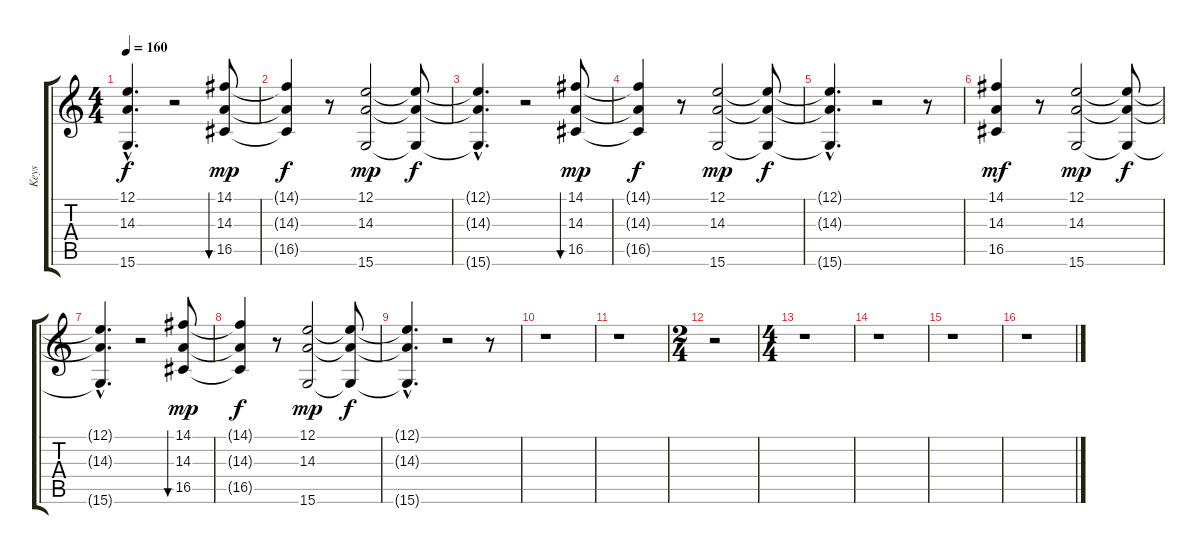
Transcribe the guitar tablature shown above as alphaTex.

\track ("Keys" "Keys") {instrument pad6metallic}
\staff {score tabs}
\tuning (E4 B3 G3 D3 A2 E2) {hide}
\ts (4 4)
\tempo 160
\clef g2
\ks c
(12.1{hac t} 14.3{hac t} 15.6{hac t}).4{d dy f} r.2 (14.1 14.3 16.5).8{bu 60 dy mp} |
(14.1{t} 14.3{t} 16.5{t}).4{dy f} r.8 (12.1 14.3 15.6).2{dy mp} (12.1{t} 14.3{t} 15.6{t}).8{dy f} |
(12.1{hac t} 14.3{hac t} 15.6{hac t}).4{d} r.2 (14.1 14.3 16.5).8{bu 60 dy mp} |
(14.1{t} 14.3{t} 16.5{t}).4{dy f} r.8 (12.1 14.3 15.6).2{dy mp} (12.1{t} 14.3{t} 15.6{t}).8{dy f} |
(12.1{hac t} 14.3{hac t} 15.6{hac t}).4{d} r.2 r.8 |
(14.1 14.3 16.5).4{dy mf} r.8 (12.1 14.3 15.6).2{dy mp} (12.1{t} 14.3{t} 15.6{t}).8{dy f} |
(12.1{hac t} 14.3{hac t} 15.6{hac t}).4{d} r.2 (14.1 14.3 16.5).8{bu 60 dy mp} |
(14.1{t} 14.3{t} 16.5{t}).4{dy f} r.8 (12.1 14.3 15.6).2{dy mp} (12.1{t} 14.3{t} 15.6{t}).8{dy f} |
(12.1{hac t} 14.3{hac t} 15.6{hac t}).4{d} r.2 r.8 |
r.1 |
r.1 |
\ts (2 4)
r.2 |
\ts (4 4)
r.1 |
r.1 |
r.1 |
r.1
